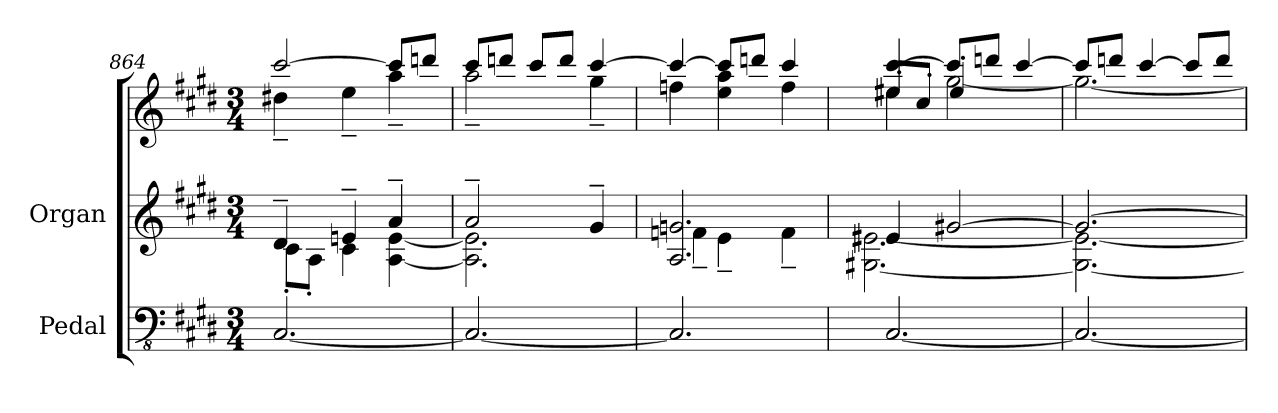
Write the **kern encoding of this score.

**kern	**kern	**kern
*part2	*part1	*part1
*staff3	*staff2	*staff1
*I"Pedal	*I"Organ	*
*clefFv4	*clefG2	*clefG2
*k[f#c#g#d#]	*k[f#c#g#d#]	*k[f#c#g#d#]
*M3/4	*M3/4	*M3/4
=864	=864	=864
*	*^	*^
[2.CC#/	4d#~/	8c#'\L	[2ccc#/	4dd#X~\
.	.	8A'\J	.	.
.	4en~/	4c#\	.	4ee~\
.	4a~/	[4A\ [4e\	8ccc#/L]	4aa~\
.	.	.	8dddn/J	.
=865	=865	=865	=865	=865
2.CC#/_	2a~/	2.A\] 2.e\]	8ccc#/L	2aa~\
.	.	.	8dddn/J	.
.	.	.	8ccc#/L	.
.	.	.	8ddd/J	.
.	4g#~/	.	[4ccc#/	4gg#~\
=866	=866	=866	=866	=866
2.CC#/]	2.A/ 2.gn/	4fn~\	4ccc#/_	4ffn\
.	.	4e~\	8ccc#/L]	4ee\ 4aa\
.	.	.	8dddn/J	.
.	.	4f~\	4ccc#/	4ff\
!!LO:PB:g=z
=867	=867	=867	=867	=867
*	*	*	*	*^
[2.CC#/	4e#X/	[2.G#X\ [2.e#\	[4ccc#/	4ee#X\	8ee#'/L
.	.	.	.	.	8cc#'/J
.	[2g#X/	.	8ccc#/L]	[2gg#\	4ee#'/
.	.	.	8dddn/J	.	.
.	.	.	[4ccc#/	.	4ryy
*	*	*	*	*v	*v
=868	=868	=868	=868	=868
2.CC#/_	2.g#/_	2.G#\_ 2.e#\_	8ccc#/L]	2.gg#\_
.	.	.	8dddn/J	.
.	.	.	[4ccc#/	.
.	.	.	8ccc#/L]	.
.	.	.	8ddd/J	.
*	*v	*v	*	*
*	*	*v	*v
=	=	=
*-	*-	*-
